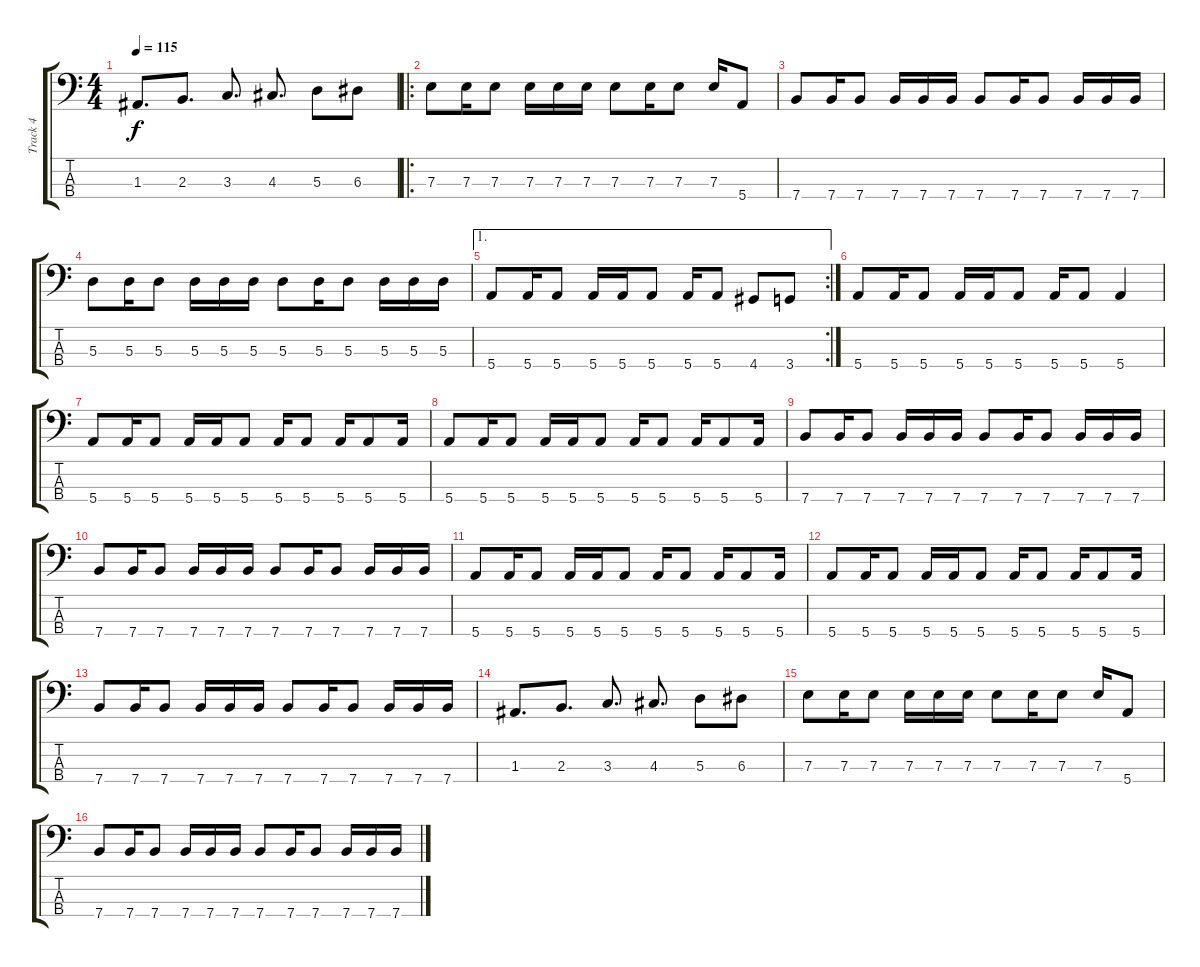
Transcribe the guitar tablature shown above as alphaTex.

\track ("Track 4" "Track 4") {instrument electricbassfinger}
\staff {score tabs}
\tuning (G2 D2 A1 E1) {hide}
\ts (4 4)
\tempo 115
\clef f4
\ks c
1.3.8{d dy f} 2.3.8{d} 3.3.8{d} 4.3.8{d} 5.3.8 6.3.8 |
\ro
7.3.8 7.3.16 7.3.8 7.3.16 7.3.16 7.3.16 7.3.8 7.3.16 7.3.8 7.3.16 5.4.8 |
7.4.8 7.4.16 7.4.8 7.4.16 7.4.16 7.4.16 7.4.8 7.4.16 7.4.8 7.4.16 7.4.16 7.4.16 |
5.3.8 5.3.16 5.3.8 5.3.16 5.3.16 5.3.16 5.3.8 5.3.16 5.3.8 5.3.16 5.3.16 5.3.16 |
\ae 1
\rc 2
5.4.8 5.4.16 5.4.8 5.4.16 5.4.16 5.4.8 5.4.16 5.4.8 4.4.8 3.4.8 |
5.4.8 5.4.16 5.4.8 5.4.16 5.4.16 5.4.8 5.4.16 5.4.8 5.4.4 |
5.4.8 5.4.16 5.4.8 5.4.16 5.4.16 5.4.8 5.4.16 5.4.8 5.4.16 5.4.8 5.4.16 |
5.4.8 5.4.16 5.4.8 5.4.16 5.4.16 5.4.8 5.4.16 5.4.8 5.4.16 5.4.8 5.4.16 |
7.4.8 7.4.16 7.4.8 7.4.16 7.4.16 7.4.16 7.4.8 7.4.16 7.4.8 7.4.16 7.4.16 7.4.16 |
7.4.8 7.4.16 7.4.8 7.4.16 7.4.16 7.4.16 7.4.8 7.4.16 7.4.8 7.4.16 7.4.16 7.4.16 |
5.4.8 5.4.16 5.4.8 5.4.16 5.4.16 5.4.8 5.4.16 5.4.8 5.4.16 5.4.8 5.4.16 |
5.4.8 5.4.16 5.4.8 5.4.16 5.4.16 5.4.8 5.4.16 5.4.8 5.4.16 5.4.8 5.4.16 |
7.4.8 7.4.16 7.4.8 7.4.16 7.4.16 7.4.16 7.4.8 7.4.16 7.4.8 7.4.16 7.4.16 7.4.16 |
1.3.8{d} 2.3.8{d} 3.3.8{d} 4.3.8{d} 5.3.8 6.3.8 |
7.3.8 7.3.16 7.3.8 7.3.16 7.3.16 7.3.16 7.3.8 7.3.16 7.3.8 7.3.16 5.4.8 |
7.4.8 7.4.16 7.4.8 7.4.16 7.4.16 7.4.16 7.4.8 7.4.16 7.4.8 7.4.16 7.4.16 7.4.16
